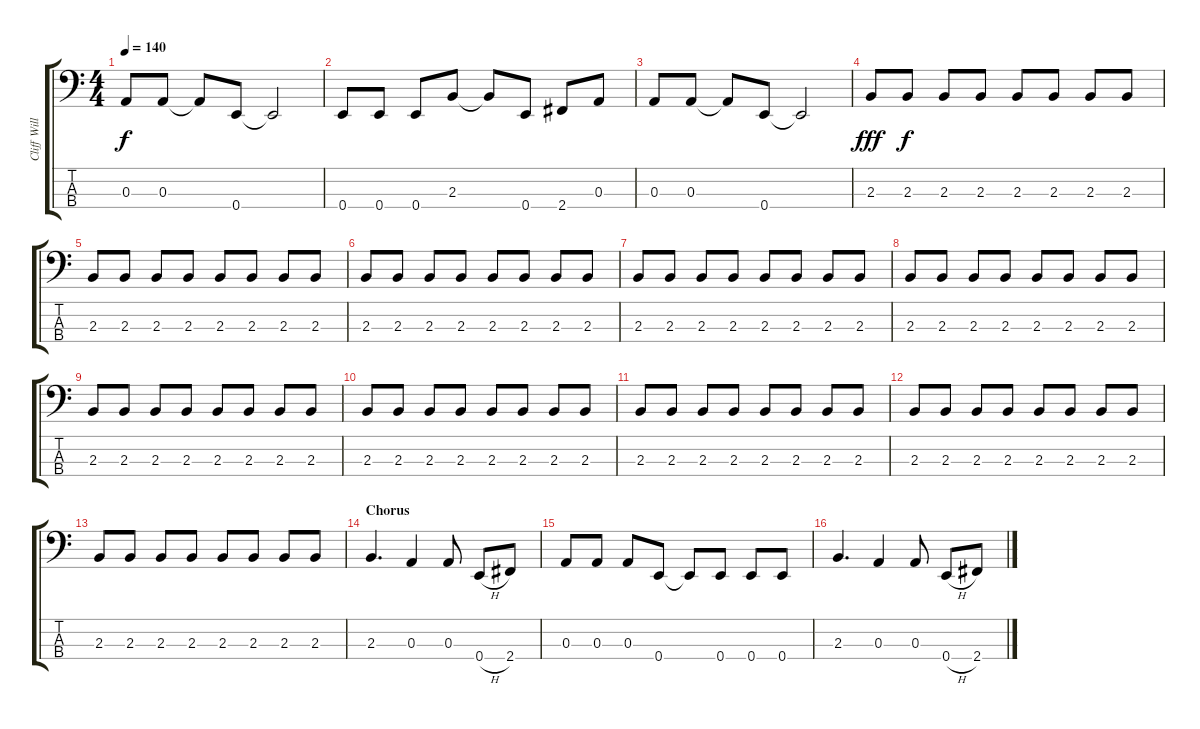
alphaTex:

\track ("Cliff Williams - Bass" "Cliff Will") {instrument electricbasspick}
\staff {score tabs}
\tuning (G2 D2 A1 E1) {hide}
\ts (4 4)
\tempo 140
\clef f4
\ks c
0.3.8{dy f} 0.3.8 0.3{t}.8 0.4.8 0.4{t}.2 |
0.4.8 0.4.8 0.4.8 2.3.8 2.3{t}.8 0.4.8 2.4.8 0.3.8 |
0.3.8 0.3.8 0.3{t}.8 0.4.8 0.4{t}.2 |
2.3.8{dy fff} 2.3.8{dy f} 2.3.8 2.3.8 2.3.8 2.3.8 2.3.8 2.3.8 |
2.3.8 2.3.8 2.3.8 2.3.8 2.3.8 2.3.8 2.3.8 2.3.8 |
2.3.8 2.3.8 2.3.8 2.3.8 2.3.8 2.3.8 2.3.8 2.3.8 |
2.3.8 2.3.8 2.3.8 2.3.8 2.3.8 2.3.8 2.3.8 2.3.8 |
2.3.8 2.3.8 2.3.8 2.3.8 2.3.8 2.3.8 2.3.8 2.3.8 |
2.3.8 2.3.8 2.3.8 2.3.8 2.3.8 2.3.8 2.3.8 2.3.8 |
2.3.8 2.3.8 2.3.8 2.3.8 2.3.8 2.3.8 2.3.8 2.3.8 |
2.3.8 2.3.8 2.3.8 2.3.8 2.3.8 2.3.8 2.3.8 2.3.8 |
2.3.8 2.3.8 2.3.8 2.3.8 2.3.8 2.3.8 2.3.8 2.3.8 |
2.3.8 2.3.8 2.3.8 2.3.8 2.3.8 2.3.8 2.3.8 2.3.8 |
\section ("" "Chorus")
2.3.4{d} 0.3.4 0.3.8 0.4{h}.8 2.4.8 |
0.3.8 0.3.8 0.3.8 0.4.8 0.4{t}.8 0.4.8 0.4.8 0.4.8 |
2.3.4{d} 0.3.4 0.3.8 0.4{h}.8 2.4.8
